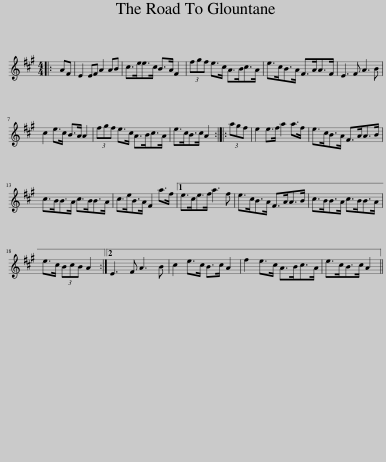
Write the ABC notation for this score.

X:1
L:1/8
M:4/4
I:linebreak $
K:A
V:1 treble
V:1
|: AF | E2 EF A2 AB | c>ee>c B>A F2 | (3fgf e>c A>Bc>A | e>cB>A F>AA>F | %5
 E3 F A3 B |$ c2 e>c B>A A2 | (3fgf e>c A>Bc>A | e>cB>c A2 :: (3agf | %10
 e2 e>f a2 a>f | e>cB>A F>AA>B |$ c>BB>A c>BB>A | c>eB>A F2 a>f |1 e>ce>f a3 f | %15
 e>cB>A F>AA>B | c>BB>A c>BB>A |$ e>c (3BcB A2 :|2 E3 F A3 B | c2 e>c B>c A2 | %20
 f2 e>c A>Bc>A | e>cB>c A2 || %22
